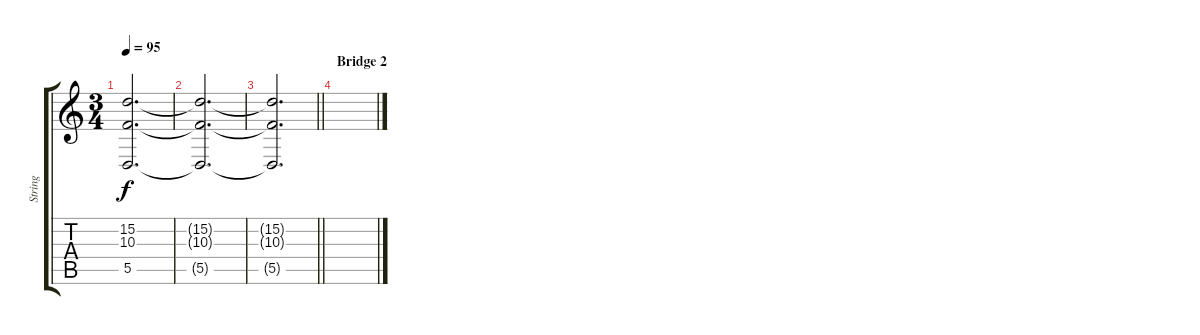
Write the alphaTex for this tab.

\track ("String" "String") {instrument stringensemble1}
\staff {score tabs}
\tuning (E4 B3 G3 D3 A2 D2) {hide}
\ts (3 4)
\tempo 95
\clef g2
\ks c
(15.2{t} 10.3{t} 5.5{t}).2{d dy f} |
(15.2{t} 10.3{t} 5.5{t}).2{d} |
\barLineRight lightlight
(15.2{t} 10.3{t} 5.5{t}).2{d} |
\section ("" "Bridge 2")
